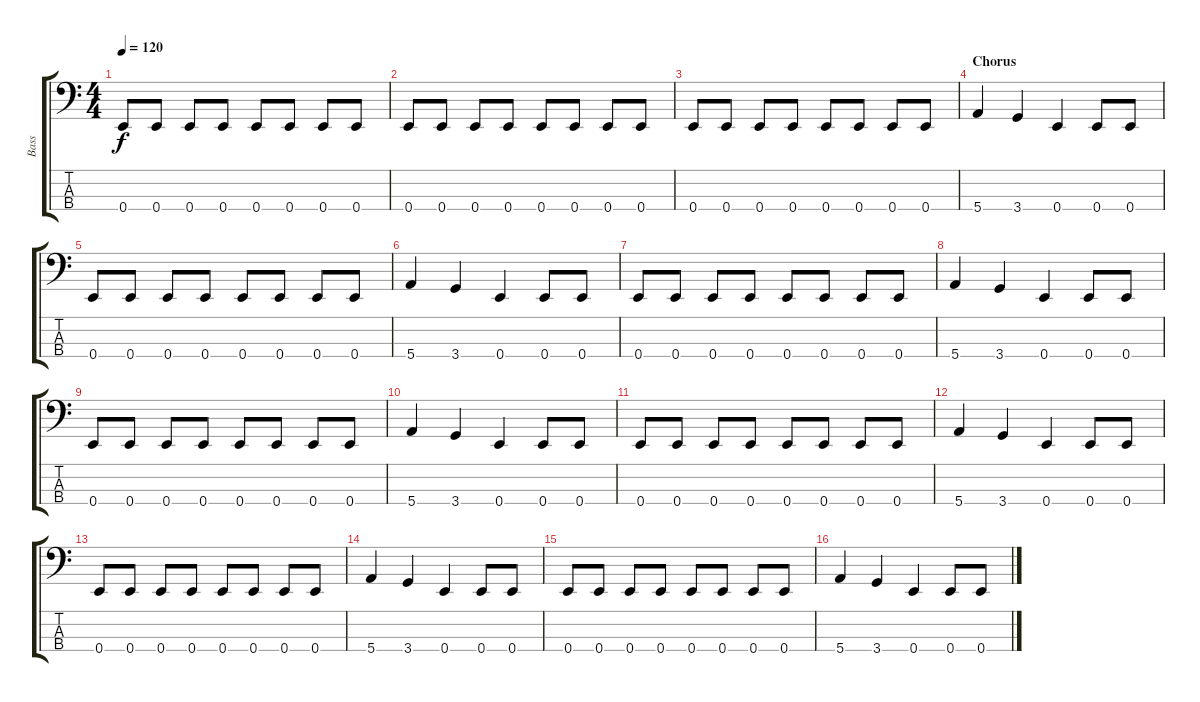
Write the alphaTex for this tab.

\track ("Bass" "Bass") {instrument electricbasspick}
\staff {score tabs}
\tuning (G2 D2 A1 E1) {hide}
\ts (4 4)
\tempo 120
\clef f4
\ks c
0.4.8{dy f} 0.4.8 0.4.8 0.4.8 0.4.8 0.4.8 0.4.8 0.4.8 |
0.4.8 0.4.8 0.4.8 0.4.8 0.4.8 0.4.8 0.4.8 0.4.8 |
0.4.8 0.4.8 0.4.8 0.4.8 0.4.8 0.4.8 0.4.8 0.4.8 |
\section ("" "Chorus")
5.4.4 3.4.4 0.4.4 0.4.8 0.4.8 |
0.4.8 0.4.8 0.4.8 0.4.8 0.4.8 0.4.8 0.4.8 0.4.8 |
5.4.4 3.4.4 0.4.4 0.4.8 0.4.8 |
0.4.8 0.4.8 0.4.8 0.4.8 0.4.8 0.4.8 0.4.8 0.4.8 |
5.4.4 3.4.4 0.4.4 0.4.8 0.4.8 |
0.4.8 0.4.8 0.4.8 0.4.8 0.4.8 0.4.8 0.4.8 0.4.8 |
5.4.4 3.4.4 0.4.4 0.4.8 0.4.8 |
0.4.8 0.4.8 0.4.8 0.4.8 0.4.8 0.4.8 0.4.8 0.4.8 |
5.4.4 3.4.4 0.4.4 0.4.8 0.4.8 |
0.4.8 0.4.8 0.4.8 0.4.8 0.4.8 0.4.8 0.4.8 0.4.8 |
5.4.4 3.4.4 0.4.4 0.4.8 0.4.8 |
0.4.8 0.4.8 0.4.8 0.4.8 0.4.8 0.4.8 0.4.8 0.4.8 |
5.4.4 3.4.4 0.4.4 0.4.8 0.4.8
